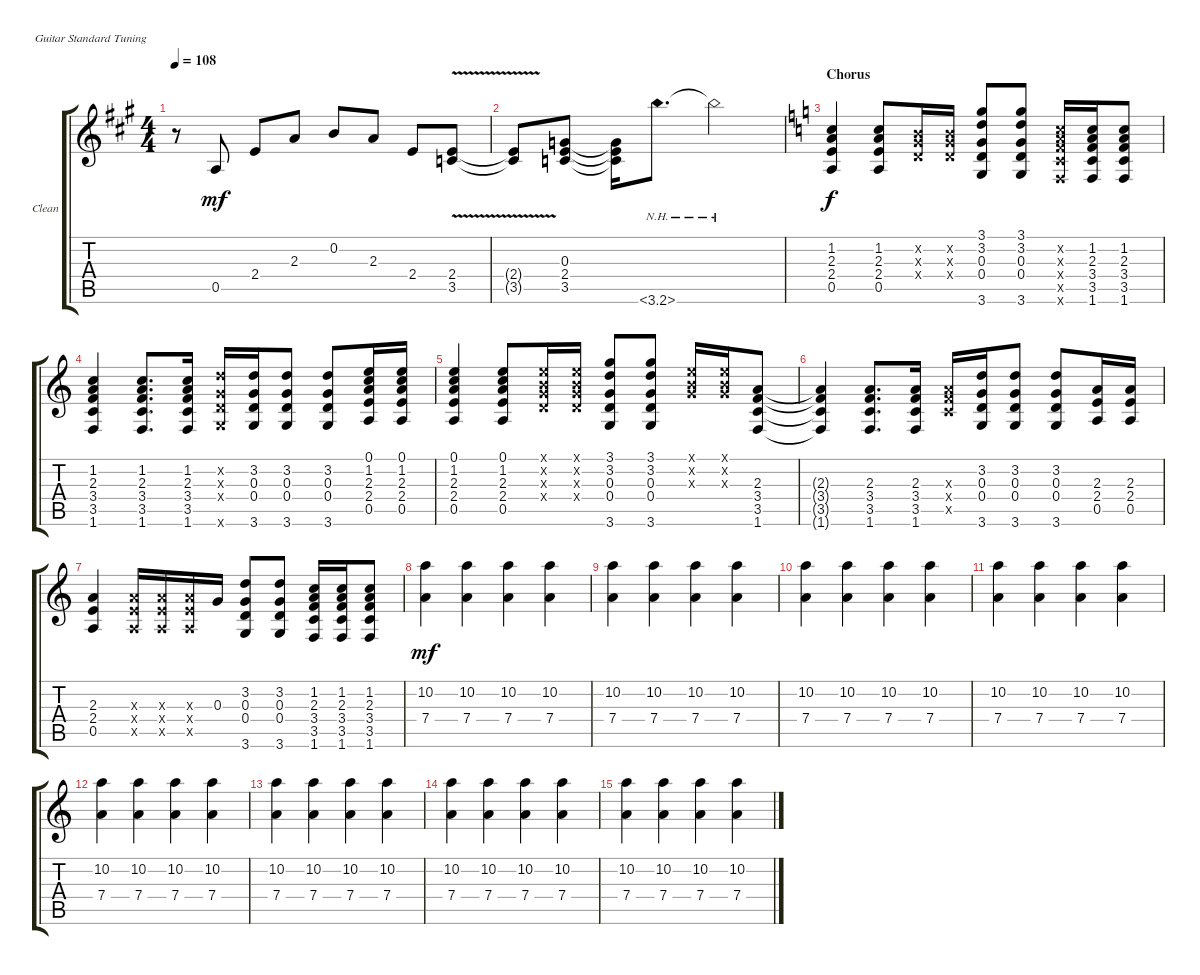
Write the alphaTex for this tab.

\defaultSystemsLayout 4
\bracketExtendMode groupsimilarinstruments
\firstSystemTrackNameOrientation horizontal
\otherSystemsTrackNameOrientation horizontal
\track ("Clean (GTR2)" "Clean") {instrument distortionguitar}
\staff {score tabs}
\tuning (E4 B3 G3 D3 A2 E2)
\ts (4 4)
\tempo 108
\clef g2
\ks a
r.8{dy mf} 0.5.8 2.4.8 2.3.8 0.2.8 2.3.8 2.4.8 (2.4{v} 3.5{v}).8 |
(2.4{v t} 3.5{v t}).8 (0.3 2.4 3.5).8 (3.5{t} 2.4{t} 0.3{t}).16 3.6{nh}.8{d} 3.6{nh t}.2 |
\section ("" "Chorus")
\ks c
(1.2 2.3 2.4 0.5).4{dy f} (1.2 2.3 2.4 0.5).8 (0.4{x} 0.3{x} 0.2{x}).16 (0.2{x} 0.3{x} 0.4{x}).16 (3.1 3.2 0.3 0.4 3.6).8 (3.1 3.2 0.3 0.4 3.6).8 (1.6{x} 3.5{x} 3.4{x} 2.3{x} 1.2{x}).16 (1.2 2.3 3.4 3.5 1.6).16 (1.6 3.5 3.4 2.3 1.2).8 |
(1.2 2.3 3.4 3.5 1.6).4 (1.2 2.3 3.4 3.5 1.6).8{d} (1.2 2.3 3.4 3.5 1.6).16 (3.2{x} 0.3{x} 0.4{x} 3.6{x}).16 (3.6 0.4 0.3 3.2).16 (3.6 0.4 0.3 3.2).8 (3.6 0.4 0.3 3.2).8 (0.1 1.2 2.3 2.4 0.5).16 (0.1 1.2 2.3 2.4 0.5).16 |
(0.1 1.2 2.3 2.4 0.5).4 (0.1 1.2 2.3 2.4 0.5).8 (0.1{x} 0.2{x} 0.3{x} 0.4{x}).16 (0.4{x} 0.3{x} 0.2{x} 0.1{x}).16 (3.1 3.2 0.3 0.4 3.6).8 (3.6 0.4 0.3 3.2 3.1).8 (0.1{x} 0.2{x} 0.3{x}).16 (0.3{x} 0.2{x} 0.1{x}).16 (2.3 3.4 3.5 1.6).8 |
(1.6{t} 3.5{t} 3.4{t} 2.3{t}).4 (2.3 3.4 3.5 1.6).8{d} (1.6 3.5 3.4 2.3).16 (2.3{x} 3.4{x} 3.5{x}).16 (3.2 0.3 0.4 3.6).16 (3.2 0.3 0.4 3.6).8 (3.2 0.3 0.4 3.6).8 (0.5 2.4 2.3).16 (2.3 2.4 0.5).16 |
(0.5 2.4 2.3).4 (2.3{x} 2.4{x} 0.5{x}).16 (2.3{x} 2.4{x} 0.5{x}).16 (2.3{x} 2.4{x} 0.5{x}).16 0.3.16 (3.2 0.3 0.4 3.6).8 (3.6 0.4 0.3 3.2).8 (1.2 2.3 3.4 3.5 1.6).16 (1.6 3.5 3.4 2.3 1.2).16 (1.2 2.3 3.4 3.5 1.6).8 |
(10.2 7.4).4{dy mf} (10.2 7.4).4 (10.2 7.4).4 (10.2 7.4).4 |
(10.2 7.4).4 (10.2 7.4).4 (10.2 7.4).4 (10.2 7.4).4 |
(10.2 7.4).4 (10.2 7.4).4 (10.2 7.4).4 (10.2 7.4).4 |
(10.2 7.4).4 (10.2 7.4).4 (10.2 7.4).4 (10.2 7.4).4 |
(10.2 7.4).4 (10.2 7.4).4 (10.2 7.4).4 (10.2 7.4).4 |
(10.2 7.4).4 (10.2 7.4).4 (10.2 7.4).4 (10.2 7.4).4 |
(10.2 7.4).4 (10.2 7.4).4 (10.2 7.4).4 (10.2 7.4).4 |
(10.2 7.4).4 (10.2 7.4).4 (10.2 7.4).4 (10.2 7.4).4
